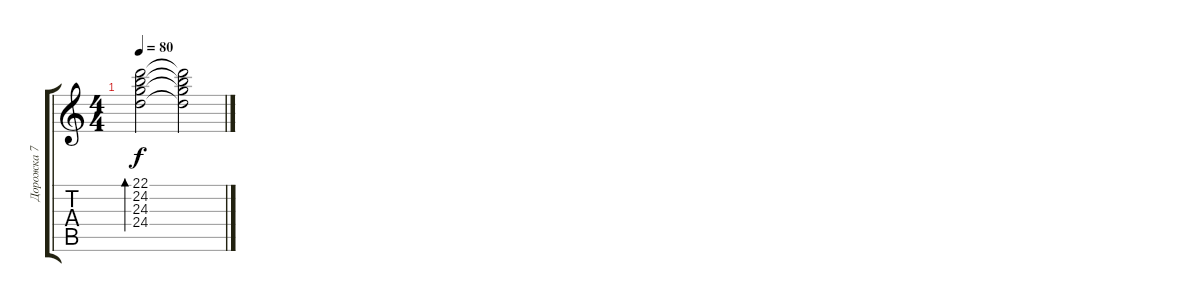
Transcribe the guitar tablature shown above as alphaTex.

\track ("Дорожка 7" "Дорожка 7") {instrument vibraphone}
\staff {score tabs}
\tuning (E4 B3 G3 D3 A2 E2) {hide}
\ts (4 4)
\tempo 80
\clef g2
\ks c
(22.1 24.2 24.3 24.4).2{bd 120 dy f} (22.1{t} 24.2{t} 24.3{t} 24.4{t}).2
